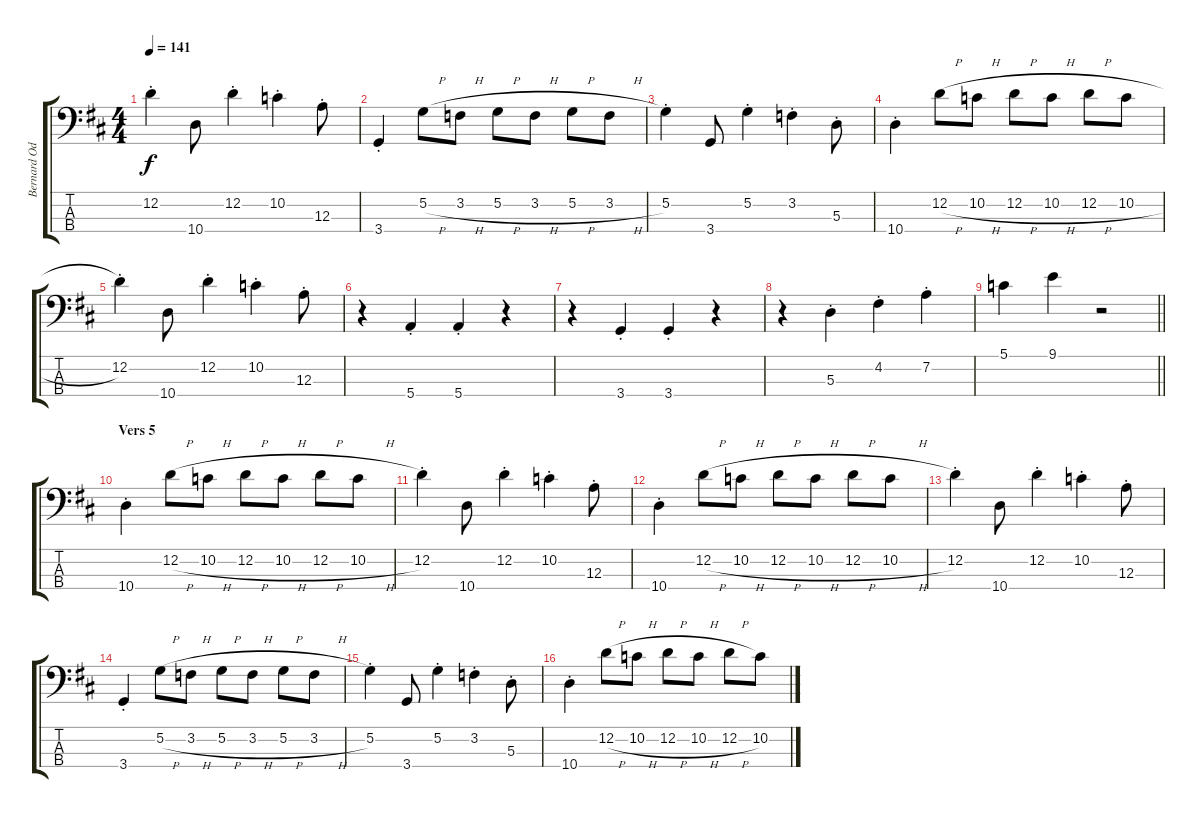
\track ("Bernard Odum - Bass" "Bernard Od") {instrument electricbassfinger}
\staff {score tabs}
\tuning (G2 D2 A1 E1) {hide}
\ts (4 4)
\tempo 141
\clef f4
\ks d
12.2{st}.4{dy f} 10.4.8 12.2{st}.4 10.2{st}.4 12.3{st}.8 |
3.4{st}.4 5.2{h}.8 3.2{h}.8 5.2{h}.8 3.2{h}.8 5.2{h}.8 3.2{h}.8 |
5.2{st}.4 3.4.8 5.2{st}.4 3.2{st}.4 5.3{st}.8 |
10.4{st}.4 12.2{h}.8 10.2{h}.8 12.2{h}.8 10.2{h}.8 12.2{h}.8 10.2{h}.8 |
12.2{st}.4 10.4.8 12.2{st}.4 10.2{st}.4 12.3{st}.8 |
r.4 5.4{st}.4 5.4{st}.4 r.4 |
r.4 3.4{st}.4 3.4{st}.4 r.4 |
r.4 5.3{st}.4 4.2{st}.4 7.2{st}.4 |
\barLineRight lightlight
5.1.4 9.1.4 r.2 |
\section ("" "Vers 5")
10.4{st}.4 12.2{h}.8 10.2{h}.8 12.2{h}.8 10.2{h}.8 12.2{h}.8 10.2{h}.8 |
12.2{st}.4 10.4.8 12.2{st}.4 10.2{st}.4 12.3{st}.8 |
10.4{st}.4 12.2{h}.8 10.2{h}.8 12.2{h}.8 10.2{h}.8 12.2{h}.8 10.2{h}.8 |
12.2{st}.4 10.4.8 12.2{st}.4 10.2{st}.4 12.3{st}.8 |
3.4{st}.4 5.2{h}.8 3.2{h}.8 5.2{h}.8 3.2{h}.8 5.2{h}.8 3.2{h}.8 |
5.2{st}.4 3.4.8 5.2{st}.4 3.2{st}.4 5.3{st}.8 |
10.4{st}.4 12.2{h}.8 10.2{h}.8 12.2{h}.8 10.2{h}.8 12.2{h}.8 10.2{h}.8
